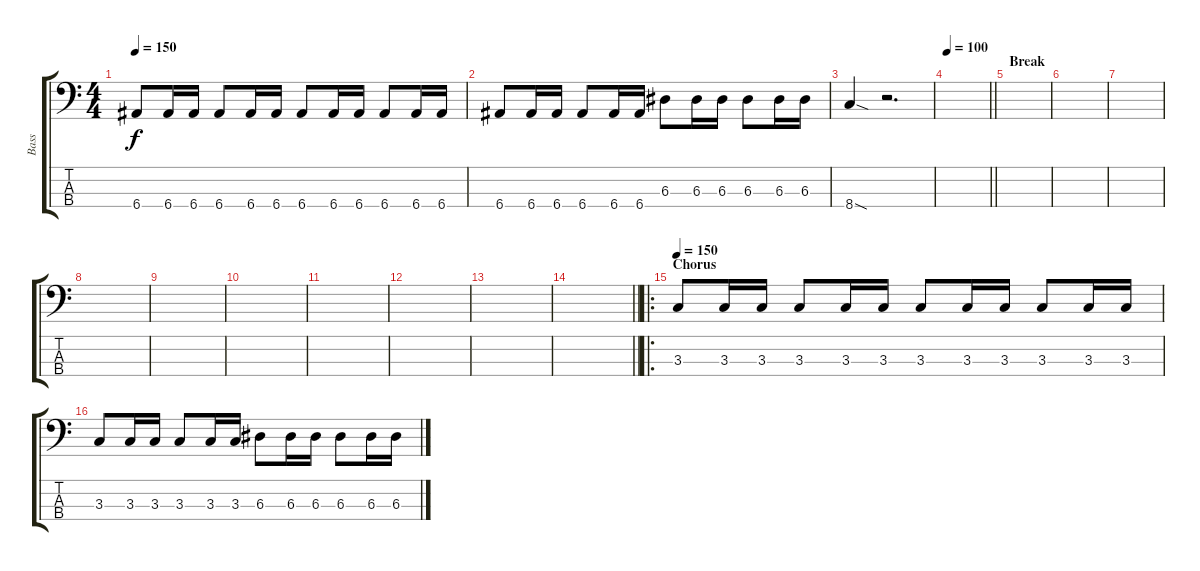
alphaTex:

\track ("Bass" "Bass") {instrument electricbassfinger}
\staff {score tabs}
\tuning (G2 D2 A1 E1) {hide}
\ts (4 4)
\tempo 150
\clef f4
\ks c
6.4.8{dy f} 6.4.16 6.4.16 6.4.8 6.4.16 6.4.16 6.4.8 6.4.16 6.4.16 6.4.8 6.4.16 6.4.16 |
6.4.8 6.4.16 6.4.16 6.4.8 6.4.16 6.4.16 6.3.8 6.3.16 6.3.16 6.3.8 6.3.16 6.3.16 |
8.4{sod}.4 r.2{d} |
\tempo 100
\barLineRight lightlight
|
\section ("" "Break")
|
|
|
|
|
|
|
|
|
\barLineRight lightlight
|
\ro
\section ("" "Chorus")
\tempo 150
3.3.8 3.3.16 3.3.16 3.3.8 3.3.16 3.3.16 3.3.8 3.3.16 3.3.16 3.3.8 3.3.16 3.3.16 |
3.3.8 3.3.16 3.3.16 3.3.8 3.3.16 3.3.16 6.3.8 6.3.16 6.3.16 6.3.8 6.3.16 6.3.16
